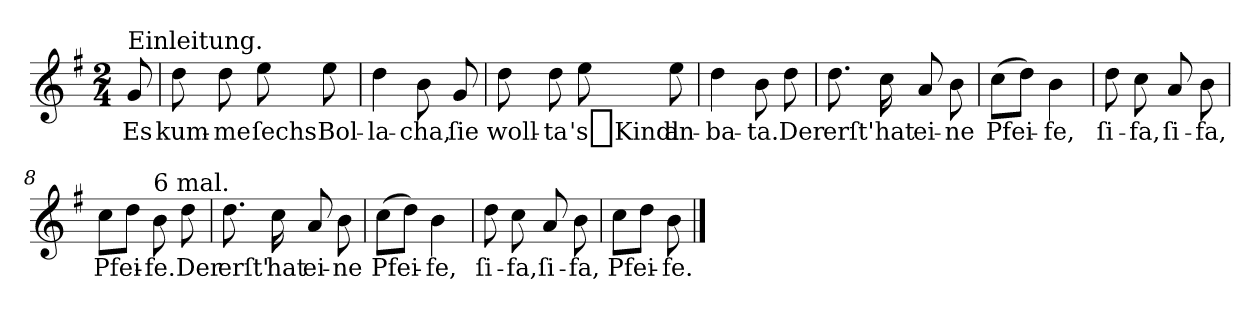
**kern	**text
*part1	*part1
*staff1	*staff1
*clefG2	*
*k[f#]	*
*G:	*
*M2/4	*
=	=
!LO:TX:a:t=Einleitung.	!
8g	Es
=1	=1
8dd	kum-
8dd	-me
8ee	ſechs
8ee	Bol-
=2	=2
4dd	-la-
8b	-cha,
8g	ſie
=3	=3
8dd	woll-
8dd	-ta
8ee	's_Kindl
8ee	an-
=4	=4
4dd	-ba-
8b	-ta.
8dd	Der
=5	=5
8.dd	erſt'
16cc	hat
8a	ei-
8b	-ne
=6	=6
(8ccL	Pfei-
8ddJ)	.
4b	-fe,
=7	=7
8dd	ſi-
8cc	-fa,
8a	ſi-
8b	-fa,
=8	=8
8ccL	Pfei-
8ddJ	.
!LO:TX:a:t=6 mal.	!
8b	-fe.
8dd	Der
=9	=9
8.dd	erſt'
16cc	hat
8a	ei-
8b	-ne
=10	=10
(8ccL	Pfei-
8ddJ)	.
4b	-fe,
=11	=11
8dd	ſi-
8cc	-fa,
8a	ſi-
8b	-fa,
=12	=12
8ccL	Pfei-
8ddJ	.
8b	-fe.
==	==
*-	*-
